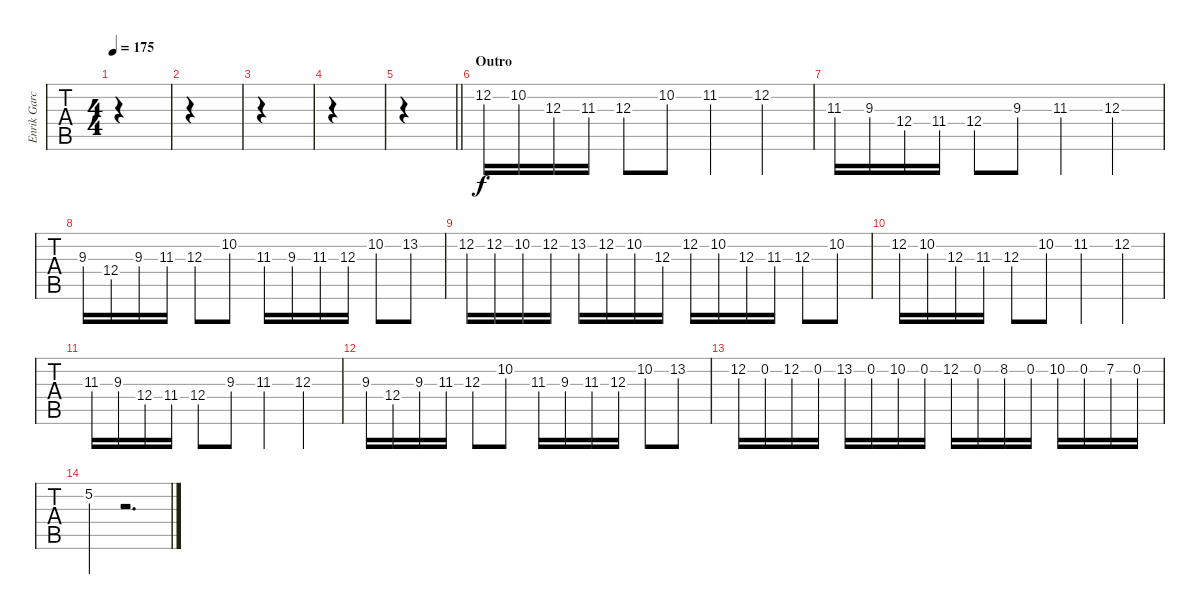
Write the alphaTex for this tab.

\track ("Enrik García, Lead Guitar" "Enrik Garc") {instrument distortionguitar}
\staff {tabs}
\tuning (Eb4 Bb3 Gb3 Db3 Ab2 Eb2) {hide}
\ts (4 4)
\tempo 175
\clef g2
\ks c
|
|
|
|
\barLineRight lightlight
|
\section ("" "Outro")
12.2.16 10.2.16 12.3.16 11.3.16 12.3.8 10.2.8 11.2.4 12.2.4 |
11.3.16 9.3.16 12.4.16 11.4.16 12.4.8 9.3.8 11.3.4 12.3.4 |
9.3.16 12.4.16 9.3.16 11.3.16 12.3.8 10.2.8 11.3.16 9.3.16 11.3.16 12.3.16 10.2.8 13.2.8 |
12.2.16 12.2.16 10.2.16 12.2.16 13.2.16 12.2.16 10.2.16 12.3.16 12.2.16 10.2.16 12.3.16 11.3.16 12.3.8 10.2.8 |
12.2.16 10.2.16 12.3.16 11.3.16 12.3.8 10.2.8 11.2.4 12.2.4 |
11.3.16 9.3.16 12.4.16 11.4.16 12.4.8 9.3.8 11.3.4 12.3.4 |
9.3.16 12.4.16 9.3.16 11.3.16 12.3.8 10.2.8 11.3.16 9.3.16 11.3.16 12.3.16 10.2.8 13.2.8 |
12.2.16 0.2.16 12.2.16 0.2.16 13.2.16 0.2.16 10.2.16 0.2.16 12.2.16 0.2.16 8.2.16 0.2.16 10.2.16 0.2.16 7.2.16 0.2.16 |
5.2.4 r.2{d}
